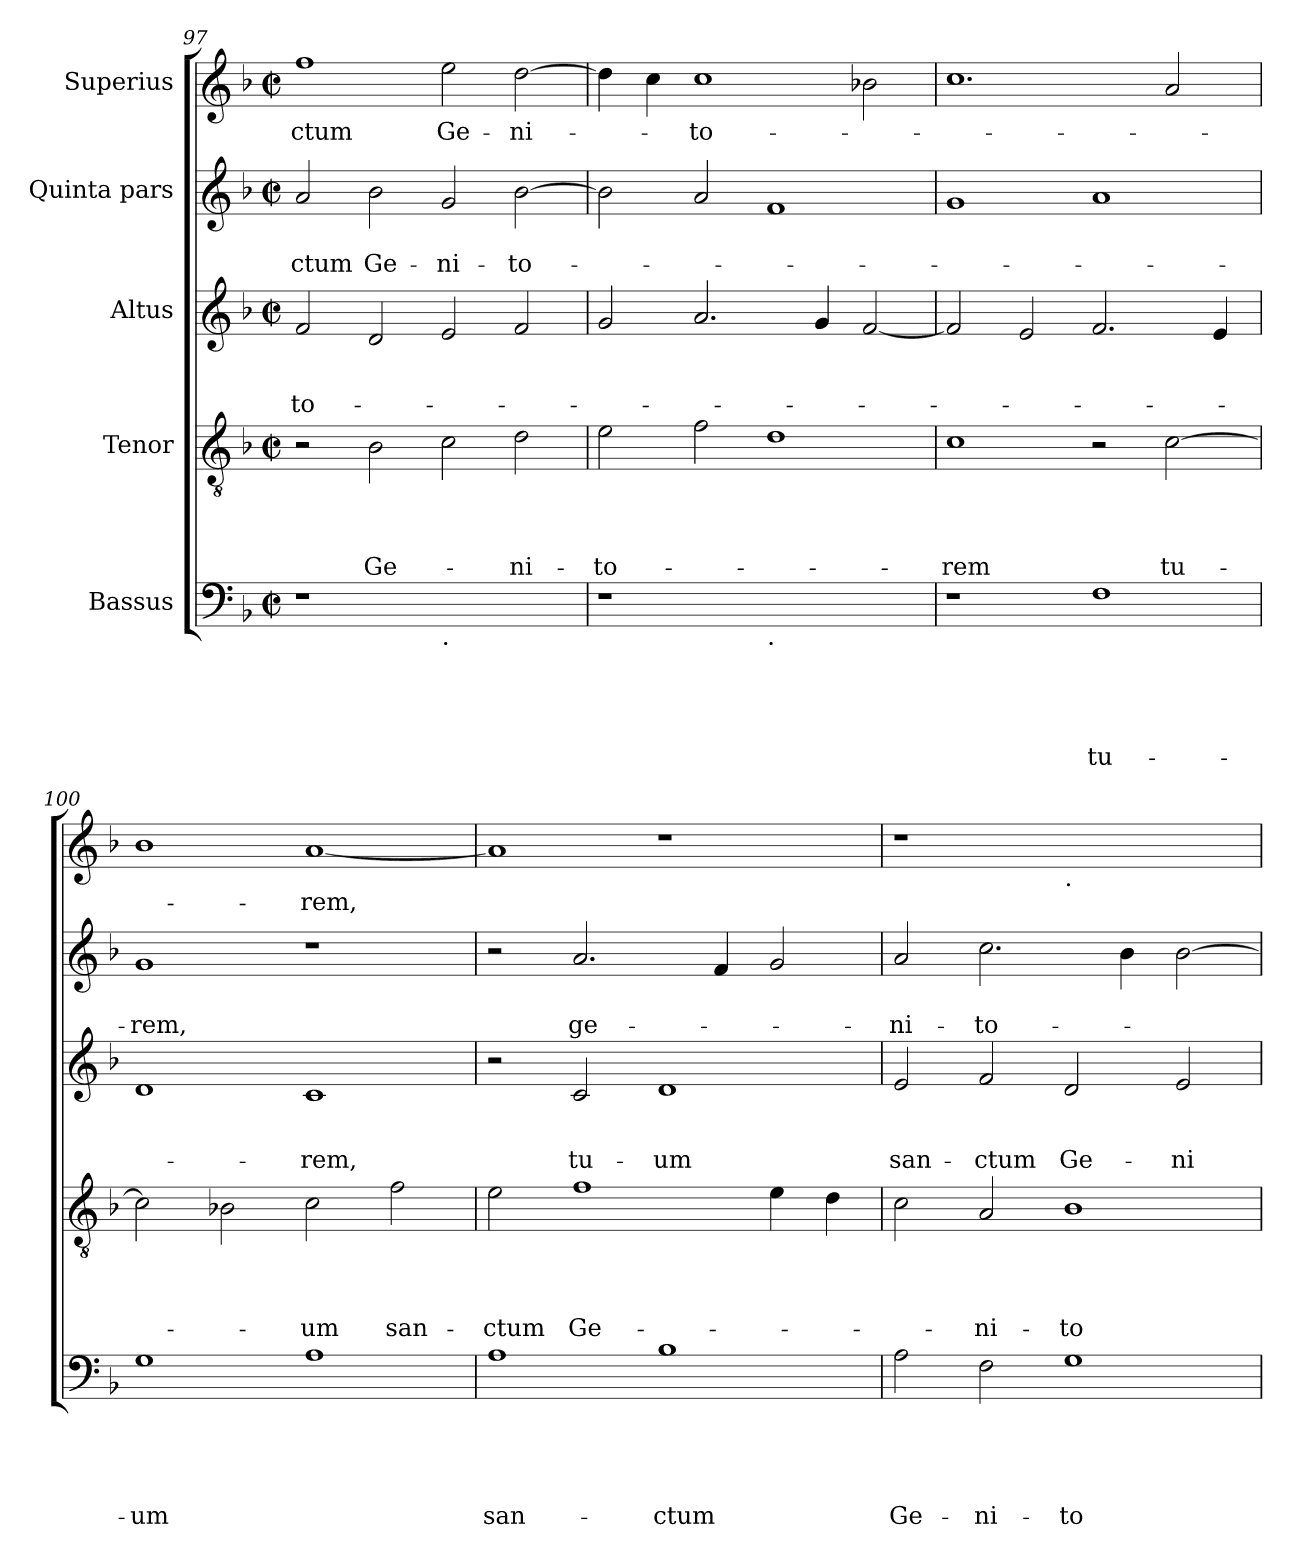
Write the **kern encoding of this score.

**kern	**text	**text	**text	**text	**text	**kern	**text	**text	**text	**text	**kern	**text	**text	**text	**kern	**text	**text	**kern	**text
*part5	*part5	*part5	*part5	*part5	*part5	*part4	*part4	*part4	*part4	*part4	*part3	*part3	*part3	*part3	*part2	*part2	*part2	*part1	*part1
*staff5	*staff5	*staff5	*staff5	*staff5	*staff5	*staff4	*staff4	*staff4	*staff4	*staff4	*staff3	*staff3	*staff3	*staff3	*staff2	*staff2	*staff2	*staff1	*staff1
*I"Bassus	*	*	*	*	*	*I"Tenor	*	*	*	*	*I"Altus	*	*	*	*I"Quinta pars	*	*	*I"Superius	*
*clefF4	*	*	*	*	*	*clefGv2	*	*	*	*	*clefG2	*	*	*	*clefG2	*	*	*clefG2	*
*k[b-]	*	*	*	*	*	*k[b-]	*	*	*	*	*k[b-]	*	*	*	*k[b-]	*	*	*k[b-]	*
*F:	*	*	*	*	*	*F:	*	*	*	*	*F:	*	*	*	*F:	*	*	*F:	*
*M2/2	*	*	*	*	*	*M2/2	*	*	*	*	*M2/2	*	*	*	*M2/2	*	*	*M2/2	*
*met(c|)	*	*	*	*	*	*met(c|)	*	*	*	*	*met(c|)	*	*	*	*met(c|)	*	*	*met(c|)	*
=97	=97	=97	=97	=97	=97	=97	=97	=97	=97	=97	=97	=97	=97	=97	=97	=97	=97	=97	=97
!	!	!	!	!	!	!	!	!	!	!	!	!	!	!LO:LY:b	!	!	!LO:LY:b	!	!LO:LY:b
1r	.	.	.	.	.	2r	.	.	.	.	2f/	.	.	-to-	2a/	.	-ctum	1ff	-ctum
!	!	!	!	!	!	!	!	!	!	!LO:LY:b	!	!	!	!	!	!	!LO:LY:b	!	!
.	.	.	.	.	.	2B-\	.	.	.	Ge-	2d/	.	.	.	2b-\	.	Ge-	.	.
!LO:TX:b:t=.	!	!	!	!	!	!	!	!	!	!	!	!	!	!	!	!	!	!	!
!	!	!	!	!	!	!	!	!	!	!	!	!	!	!	!	!	!LO:LY:b	!	!LO:LY:b
1ryy	.	.	.	.	.	2c\	.	.	.	.	2e/	.	.	.	2g/	.	-ni-	2ee\	Ge-
!	!	!	!	!	!	!	!	!	!	!LO:LY:b	!	!	!	!	!	!	!LO:LY:b	!	!LO:LY:b
.	.	.	.	.	.	2d\	.	.	.	-ni-	2f/	.	.	.	[>2b-\	.	-to-	[>2dd\	-ni-
=98	=98	=98	=98	=98	=98	=98	=98	=98	=98	=98	=98	=98	=98	=98	=98	=98	=98	=98	=98
!	!	!	!	!	!	!	!	!	!	!LO:LY:b	!	!	!	!	!	!	!	!	!
1r	.	.	.	.	.	2e\	.	.	.	-to-	2g/	.	.	.	2b-\]	.	.	4dd\]	.
.	.	.	.	.	.	.	.	.	.	.	.	.	.	.	.	.	.	4cc\	.
!	!	!	!	!	!	!	!	!	!	!	!	!	!	!	!	!	!	!	!LO:LY:b
.	.	.	.	.	.	2f\	.	.	.	.	2.a/	.	.	.	2a/	.	.	1cc	-to-
!LO:TX:b:t=.	!	!	!	!	!	!	!	!	!	!	!	!	!	!	!	!	!	!	!
1ryy	.	.	.	.	.	1d	.	.	.	.	.	.	.	.	1f	.	.	.	.
.	.	.	.	.	.	.	.	.	.	.	4g/	.	.	.	.	.	.	.	.
.	.	.	.	.	.	.	.	.	.	.	[<2f/	.	.	.	.	.	.	2b-X\	.
=99	=99	=99	=99	=99	=99	=99	=99	=99	=99	=99	=99	=99	=99	=99	=99	=99	=99	=99	=99
!	!	!	!	!	!	!	!	!	!	!LO:LY:b	!	!	!	!	!	!	!	!	!
1r	.	.	.	.	.	1c	.	.	.	-rem	2f/]	.	.	.	1g	.	.	1.cc	.
.	.	.	.	.	.	.	.	.	.	.	2e/	.	.	.	.	.	.	.	.
!	!	!	!	!	!LO:LY:b	!	!	!	!	!	!	!	!	!	!	!	!	!	!
1F	.	.	.	.	tu-	2r	.	.	.	.	2.f/	.	.	.	1a	.	.	.	.
!	!	!	!	!	!	!	!	!	!	!LO:LY:b	!	!	!	!	!	!	!	!	!
.	.	.	.	.	.	[>2c\	.	.	.	tu-	.	.	.	.	.	.	.	2a/	.
.	.	.	.	.	.	.	.	.	.	.	4e/	.	.	.	.	.	.	.	.
!!LO:PB:g=z
=100	=100	=100	=100	=100	=100	=100	=100	=100	=100	=100	=100	=100	=100	=100	=100	=100	=100	=100	=100
!	!	!	!	!	!LO:LY:b	!	!	!	!	!	!	!	!	!	!	!	!LO:LY:b	!	!
1G	.	.	.	.	-um	2c\]	.	.	.	.	1d	.	.	.	1g	.	-rem,	1b-	.
.	.	.	.	.	.	2B-X\	.	.	.	.	.	.	.	.	.	.	.	.	.
!	!	!	!	!	!	!	!	!	!	!LO:LY:b	!	!	!	!LO:LY:b	!	!	!	!	!LO:LY:b
1A	.	.	.	.	.	2c\	.	.	.	-um	1c	.	.	-rem,	1r	.	.	[<1a	-rem,
!	!	!	!	!	!	!	!	!	!	!LO:LY:b	!	!	!	!	!	!	!	!	!
.	.	.	.	.	.	2f\	.	.	.	san-	.	.	.	.	.	.	.	.	.
=101	=101	=101	=101	=101	=101	=101	=101	=101	=101	=101	=101	=101	=101	=101	=101	=101	=101	=101	=101
!	!	!	!	!	!LO:LY:b	!	!	!	!	!LO:LY:b	!	!	!	!	!	!	!	!	!
1A	.	.	.	.	san-	2e\	.	.	.	-ctum	2r	.	.	.	2r	.	.	1a]	.
!	!	!	!	!	!	!	!	!	!	!LO:LY:b	!	!	!	!LO:LY:b	!	!	!LO:LY:b	!	!
.	.	.	.	.	.	1f	.	.	.	Ge-	2c/	.	.	tu-	2.a/	.	ge-	.	.
!	!	!	!	!	!LO:LY:b	!	!	!	!	!	!	!	!	!LO:LY:b	!	!	!	!	!
1B-	.	.	.	.	-ctum	.	.	.	.	.	1d	.	.	-um	.	.	.	1r	.
.	.	.	.	.	.	.	.	.	.	.	.	.	.	.	4f/	.	.	.	.
.	.	.	.	.	.	4e\	.	.	.	.	.	.	.	.	2g/	.	.	.	.
.	.	.	.	.	.	4d\	.	.	.	.	.	.	.	.	.	.	.	.	.
=102	=102	=102	=102	=102	=102	=102	=102	=102	=102	=102	=102	=102	=102	=102	=102	=102	=102	=102	=102
!	!	!	!	!	!LO:LY:b	!	!	!	!	!	!	!	!	!LO:LY:b	!	!	!LO:LY:b	!	!
2A\	.	.	.	.	Ge-	2c\	.	.	.	.	2e/	.	.	san-	2a/	.	-ni-	1r	.
!	!	!	!	!	!LO:LY:b	!	!	!	!	!LO:LY:b	!	!	!	!LO:LY:b	!	!	!LO:LY:b	!	!
2F\	.	.	.	.	-ni-	2A/	.	.	.	-ni-	2f/	.	.	-ctum	2.cc\	.	-to-	.	.
!	!	!	!	!	!	!	!	!	!	!	!	!	!	!	!	!	!	!LO:TX:b:t=.	!
!	!	!	!	!	!LO:LY:b	!	!	!	!	!LO:LY:b	!	!	!	!LO:LY:b	!	!	!	!	!
1G	.	.	.	.	-to-	1B-	.	.	.	-to-	2d/	.	.	Ge-	.	.	.	1ryy	.
.	.	.	.	.	.	.	.	.	.	.	.	.	.	.	4b-\	.	.	.	.
!	!	!	!	!	!	!	!	!	!	!	!	!	!	!LO:LY:b	!	!	!	!	!
.	.	.	.	.	.	.	.	.	.	.	2e/	.	.	-ni-	[>2b-\	.	.	.	.
=	=	=	=	=	=	=	=	=	=	=	=	=	=	=	=	=	=	=	=
*-	*-	*-	*-	*-	*-	*-	*-	*-	*-	*-	*-	*-	*-	*-	*-	*-	*-	*-	*-
